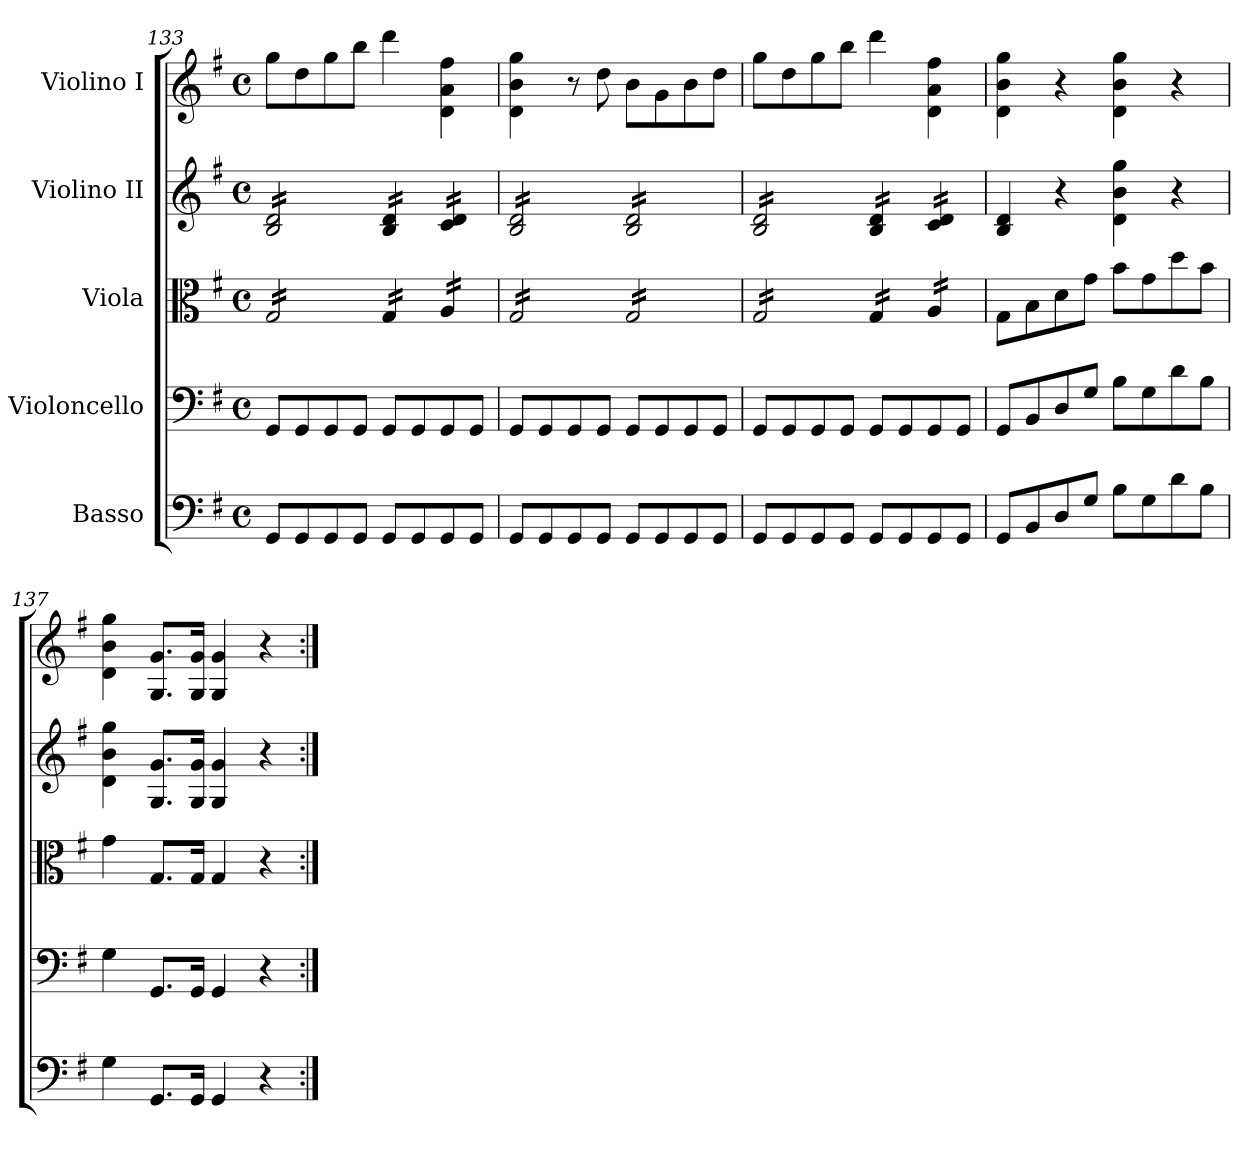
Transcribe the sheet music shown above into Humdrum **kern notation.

**kern	**kern	**kern	**kern	**kern
*part5	*part4	*part3	*part2	*part1
*staff5	*staff4	*staff3	*staff2	*staff1
*I"Basso	*I"Violoncello	*I"Viola	*I"Violino II	*I"Violino I
*clefF4	*clefF4	*clefC3	*clefG2	*clefG2
*ITrd7c12	*	*	*	*
*k[f#]	*k[f#]	*k[f#]	*k[f#]	*k[f#]
*M4/4	*M4/4	*M4/4	*M4/4	*M4/4
*met(c)	*met(c)	*met(c)	*met(c)	*met(c)
=133	=133	=133	=133	=133
*	*	*tremolo	*	*
*	*	*	*tremolo	*
8GGG/L	8GG/L	16G/LL	16B/ 16d/LL	8gg\L
.	.	16G/	16B/ 16d/	.
8GGG/	8GG/	16G/	16B/ 16d/	8dd\
.	.	16G/	16B/ 16d/	.
8GGG/	8GG/	16G/	16B/ 16d/	8gg\
.	.	16G/	16B/ 16d/	.
8GGG/J	8GG/J	16G/	16B/ 16d/	8bb\J
.	.	16G/JJ	16B/ 16d/JJ	.
8GGG/L	8GG/L	16G/LL	16B/ 16d/LL	4ddd\
.	.	16G/	16B/ 16d/	.
8GGG/	8GG/	16G/	16B/ 16d/	.
.	.	16G/JJ	16B/ 16d/JJ	.
8GGG/	8GG/	16A/LL	16c/ 16d/LL	4d\ 4a\ 4ff#\
.	.	16A/	16c/ 16d/	.
8GGG/J	8GG/J	16A/	16c/ 16d/	.
.	.	16A/JJ	16c/ 16d/JJ	.
!!LO:LB:g=z
=134	=134	=134	=134	=134
8GGG/L	8GG/L	16G/LL	16B/ 16d/LL	4d\ 4b\ 4gg\
.	.	16G/	16B/ 16d/	.
8GGG/	8GG/	16G/	16B/ 16d/	.
.	.	16G/	16B/ 16d/	.
8GGG/	8GG/	16G/	16B/ 16d/	8r
.	.	16G/	16B/ 16d/	.
8GGG/J	8GG/J	16G/	16B/ 16d/	8dd\
.	.	16G/JJ	16B/ 16d/JJ	.
8GGG/L	8GG/L	16G/LL	16B/ 16d/LL	8b\L
.	.	16G/	16B/ 16d/	.
8GGG/	8GG/	16G/	16B/ 16d/	8g\
.	.	16G/	16B/ 16d/	.
8GGG/	8GG/	16G/	16B/ 16d/	8b\
.	.	16G/	16B/ 16d/	.
8GGG/J	8GG/J	16G/	16B/ 16d/	8dd\J
.	.	16G/JJ	16B/ 16d/JJ	.
=135	=135	=135	=135	=135
8GGG/L	8GG/L	16G/LL	16B/ 16d/LL	8gg\L
.	.	16G/	16B/ 16d/	.
8GGG/	8GG/	16G/	16B/ 16d/	8dd\
.	.	16G/	16B/ 16d/	.
8GGG/	8GG/	16G/	16B/ 16d/	8gg\
.	.	16G/	16B/ 16d/	.
8GGG/J	8GG/J	16G/	16B/ 16d/	8bb\J
.	.	16G/JJ	16B/ 16d/JJ	.
8GGG/L	8GG/L	16G/LL	16B/ 16d/LL	4ddd\
.	.	16G/	16B/ 16d/	.
8GGG/	8GG/	16G/	16B/ 16d/	.
.	.	16G/JJ	16B/ 16d/JJ	.
8GGG/	8GG/	16A/LL	16c/ 16d/LL	4d\ 4a\ 4ff#\
.	.	16A/	16c/ 16d/	.
8GGG/J	8GG/J	16A/	16c/ 16d/	.
.	.	16A/JJ	16c/ 16d/JJ	.
*	*	*	*Xtremolo	*
*	*	*Xtremolo	*	*
=136	=136	=136	=136	=136
8GGG/L	8GG/L	8G\L	4B/ 4d/	4d\ 4b\ 4gg\
8BBB/	8BB/	8B\	.	.
8DD/	8D/	8d\	4r	4r
8GG/J	8G/J	8g\J	.	.
8BB\L	8B\L	8b\L	4d\ 4b\ 4gg\	4d\ 4b\ 4gg\
8GG\	8G\	8g\	.	.
8D\	8d\	8dd\	4r	4r
8BB\J	8B\J	8b\J	.	.
=137	=137	=137	=137	=137
4GG\	4G\	4g\	4d\ 4b\ 4gg\	4d\ 4b\ 4gg\
8.GGG/L	8.GG/L	8.G/L	8.G/ 8.g/L	8.G/ 8.g/L
16GGG/Jk	16GG/Jk	16G/Jk	16G/ 16g/Jk	16G/ 16g/Jk
4GGG/	4GG/	4G/	4G/ 4g/	4G/ 4g/
4r	4r	4r	4r	4r
=:|!	=:|!	=:|!	=:|!	=:|!
*-	*-	*-	*-	*-
